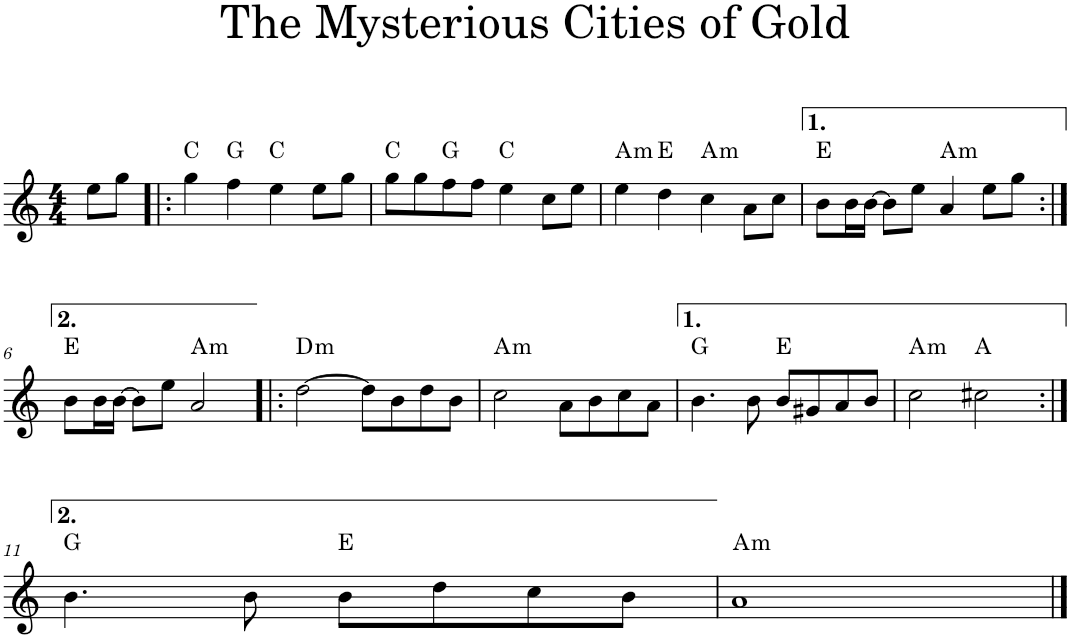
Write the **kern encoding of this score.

**kern	**harte
*part1	*part1
*staff1	*
*I"Piano	*
*I'Pno.	*
*clefG2	*
*k[]	*
*M4/4	*
=1	=1
8ee\L	.
8gg\J	.
=2!|:	=2!|:
4gg\	C:maj
4ff\	G:maj
4ee\	C:maj
8ee\L	.
8gg\J	.
=3	=3
8gg\L	C:maj
8gg\	.
8ff\	G:maj
8ff\J	.
4ee\	C:maj
8cc\L	.
8ee\J	.
=4	=4
!	!LO:H:kt=m
4ee\	A:min
4dd\	E:maj
!	!LO:H:kt=m
4cc\	A:min
8a\L	.
8cc\J	.
=5	=5
8b\L	E:maj
16b\L	.
[16b\JJ	.
8b\L]	.
8ee\J	.
!	!LO:H:kt=m
4a/	A:min
8ee\L	.
8gg\J	.
!!LO:LB:g=z
=6:|!	=6:|!
8b\L	E:maj
16b\L	.
[16b\JJ	.
8b\L]	.
8ee\J	.
!	!LO:H:kt=m
2a/	A:min
=7!|:	=7!|:
!	!LO:H:kt=m
[2dd\	D:min
8dd\L]	.
8b\	.
8dd\	.
8b\J	.
=8	=8
!	!LO:H:kt=m
2cc\	A:min
8a\L	.
8b\	.
8cc\	.
8a\J	.
=9	=9
4.b\	G:maj
8b\	.
8b/L	E:maj
8g#X/	.
8a/	.
8b/J	.
=10	=10
!	!LO:H:kt=m
2cc\	A:min
2cc#X\	A:maj
!!LO:LB:g=z
=11:|!	=11:|!
4.b\	G:maj
8b\	.
8b\L	E:maj
8dd\	.
8cc\	.
8b\J	.
=12	=12
!	!LO:H:kt=m
1a	A:min
==	==
*-	*-
